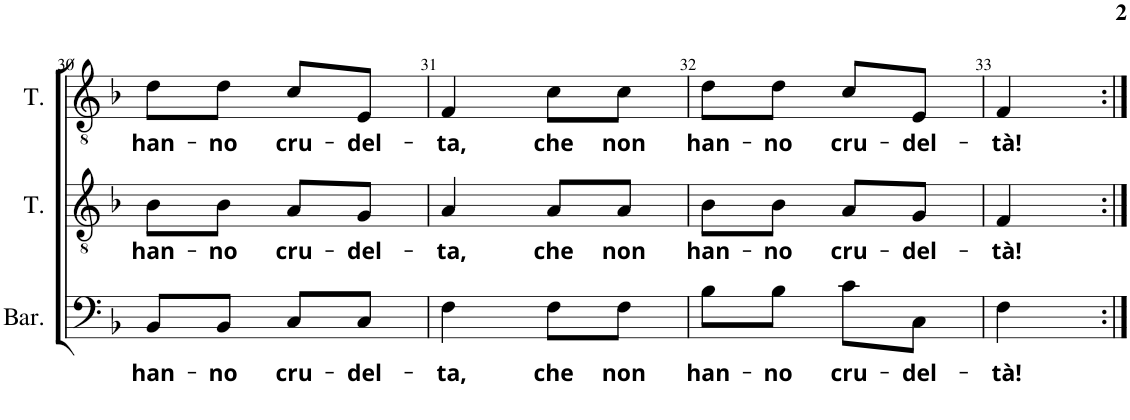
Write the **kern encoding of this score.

**kern	**text	**kern	**text	**kern	**text
*part3	*part3	*part2	*part2	*part1	*part1
*staff3	*staff3	*staff2	*staff2	*staff1	*staff1
*I"Baryton	*	*I"Ténor	*	*I"Ténor	*
*I'Bar.	*	*I'T.	*	*I'T.	*
!!LO:PB:g=z
*clefF4	*	*clefGv2	*	*clefGv2	*
*k[b-]	*	*k[b-]	*	*k[b-]	*
*M2/4	*	*M2/4	*	*M2/4	*
=30	=30	=30	=30	=30	=30
!	!LO:LY:b	!	!LO:LY:b	!	!LO:LY:b
8BB-/L	han-	8B-\L	han-	8d\L	han-
!	!LO:LY:b	!	!LO:LY:b	!	!LO:LY:b
8BB-/J	-no	8B-\J	-no	8d\J	-no
!	!LO:LY:b	!	!LO:LY:b	!	!LO:LY:b
8C/L	cru-	8A/L	cru-	8c/L	cru-
!	!LO:LY:b	!	!LO:LY:b	!	!LO:LY:b
8C/J	-del-	8G/J	-del-	8E/J	-del-
=31	=31	=31	=31	=31	=31
!	!LO:LY:b	!	!LO:LY:b	!	!LO:LY:b
4F\	-ta,	4A/	-ta,	4F/	-ta,
!	!LO:LY:b	!	!LO:LY:b	!	!LO:LY:b
8F\L	che	8A/L	che	8c\L	che
!	!LO:LY:b	!	!LO:LY:b	!	!LO:LY:b
8F\J	non	8A/J	non	8c\J	non
=32	=32	=32	=32	=32	=32
!	!LO:LY:b	!	!LO:LY:b	!	!LO:LY:b
8B-\L	han-	8B-\L	han-	8d\L	han-
!	!LO:LY:b	!	!LO:LY:b	!	!LO:LY:b
8B-\J	-no	8B-\J	-no	8d\J	-no
!	!LO:LY:b	!	!LO:LY:b	!	!LO:LY:b
8c\L	cru-	8A/L	cru-	8c/L	cru-
!	!LO:LY:b	!	!LO:LY:b	!	!LO:LY:b
8C\J	-del-	8G/J	-del-	8E/J	-del-
=33	=33	=33	=33	=33	=33
!	!LO:LY:b	!	!LO:LY:b	!	!LO:LY:b
4F\	-tà!	4F/	-tà!	4F/	-tà!
=:|!	=:|!	=:|!	=:|!	=:|!	=:|!
*-	*-	*-	*-	*-	*-
